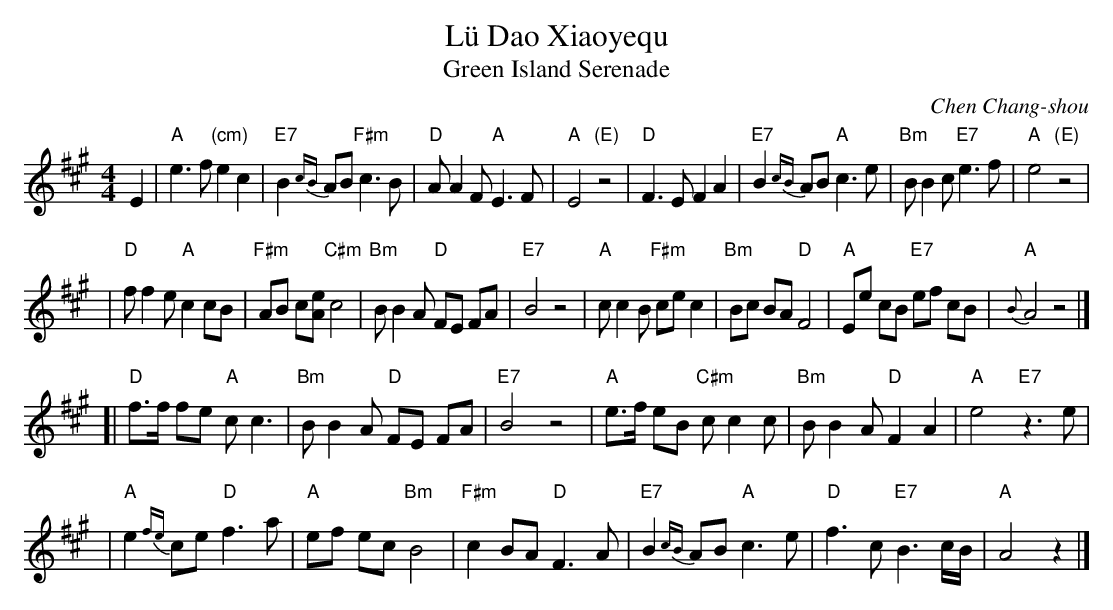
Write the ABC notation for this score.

X:1
T: L\"u Dao Xiaoyequ
T: Green Island Serenade
C: Chen Chang-shou
M: 4/4
L: 1/8
K: A
E2 \
| "A"e3 f "(cm)"e2 c2 | "E7"B2 {cB}AB "F#m"c3 B \
| "D"AA2 F "A"E3 F | "A"E4 "(E)"z4 \
| "D"F3 E F2 A2 | "E7"B2 {cB}AB "A"c3 e \
| "Bm"BB2 c "E7"e3 f | "A"e4 "(E)"z4 |
| "D"ff2 e "A"c2 cB | "F#m"AB c[eA] "C#m"c4 \
| "Bm"BB2 A "D"FE FA | "E7"B4 z4 \
| "A"cc2 B "F#m"ce c2 | "Bm"Bc BA "D"F4 \
| "A"Ee cB "E7"ef cB | "A"{B}A4 z4 |]
[|"D"f>f fe "A"c c3 | "Bm"BB2 A "D"FE FA | "E7"B4 z4 \
| "A"e>f eB "C#m"cc2 c | "Bm"BB2 A "D"F2 A2 | "A"e4 "E7"z3e |
| "A"e2 {fe}ce "D"f3 a | "A"ef ec "Bm"B4 \
| "F#m"c2 BA "D"F3 A | "E7"B2 {cB}AB "A"c3e \
| "D"f3 c "E7"B3 c/B/ | "A"A4 z2 |]
